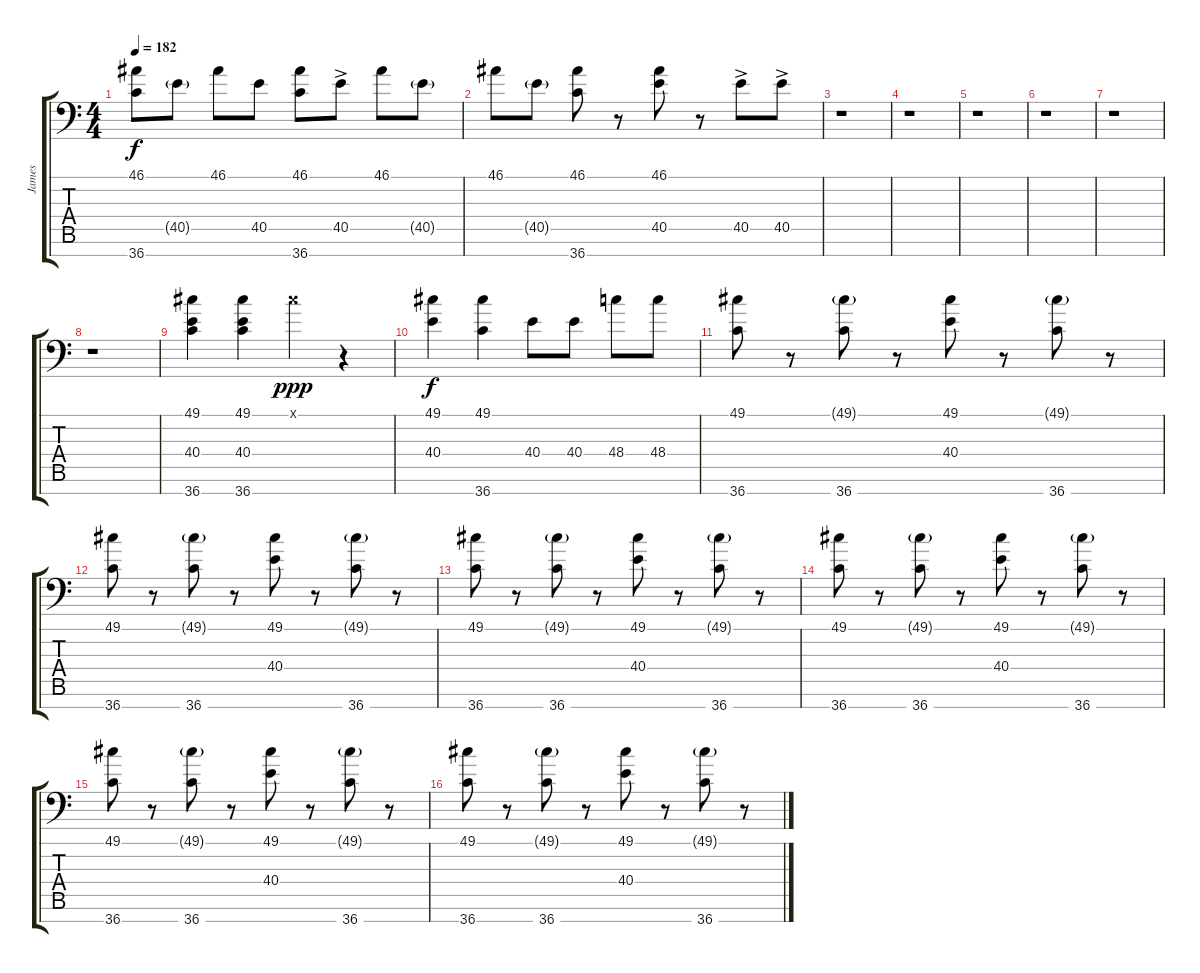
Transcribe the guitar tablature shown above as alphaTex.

\track ("James" "James") {instrument acousticgrandpiano}
\staff {score tabs}
\tuning (C-1 C-1 C-1 C-1 C-1 C-1 C-1) {hide}
\ts (4 4)
\tempo 182
\clef f4
\ks c
(46.1 36.7).8{dy f} 40.5{g}.8 46.1.8 40.5.8 (46.1 36.7).8 40.5{ac}.8 46.1.8 40.5{g}.8 |
46.1.8 40.5{g}.8 (46.1 36.7).8 r.8 (46.1 40.5).8 r.8 40.5{ac}.8 40.5{ac}.8 |
r.1 |
r.1 |
r.1 |
r.1 |
r.1 |
r.1 |
(49.1 40.4 36.7).4 (49.1 40.4 36.7).4 49.1{x}.4{dy ppp} r.4 |
(49.1 40.4).4{dy f} (49.1 36.7).4 40.4.8 40.4.8 48.4.8 48.4.8 |
(49.1 36.7).8 r.8 (49.1{g} 36.7).8 r.8 (49.1 40.4).8 r.8 (49.1{g} 36.7).8 r.8 |
(49.1 36.7).8 r.8 (49.1{g} 36.7).8 r.8 (49.1 40.4).8 r.8 (49.1{g} 36.7).8 r.8 |
(49.1 36.7).8 r.8 (49.1{g} 36.7).8 r.8 (49.1 40.4).8 r.8 (49.1{g} 36.7).8 r.8 |
(49.1 36.7).8 r.8 (49.1{g} 36.7).8 r.8 (49.1 40.4).8 r.8 (49.1{g} 36.7).8 r.8 |
(49.1 36.7).8 r.8 (49.1{g} 36.7).8 r.8 (49.1 40.4).8 r.8 (49.1{g} 36.7).8 r.8 |
(49.1 36.7).8 r.8 (49.1{g} 36.7).8 r.8 (49.1 40.4).8 r.8 (49.1{g} 36.7).8 r.8
